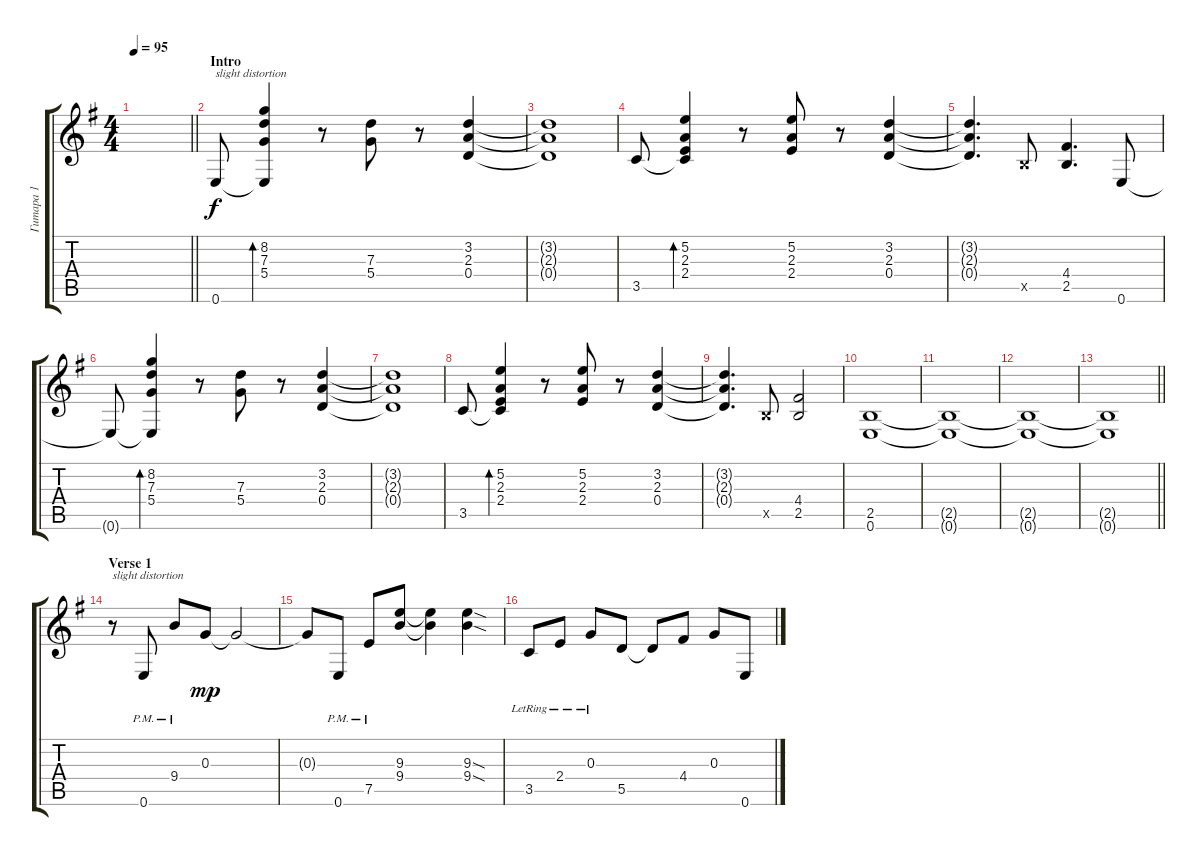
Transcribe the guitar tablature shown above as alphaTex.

\track ("Гитара 1" "Гитара 1") {instrument distortionguitar}
\staff {score tabs}
\tuning (E4 B3 G3 D3 A2 E2) {hide}
\ts (4 4)
\tempo 95
\clef g2
\barLineRight lightlight
\ks eminor
|
\section ("" "Intro")
0.6.8{txt "slight distortion"} (8.2 7.3 5.4 0.6{t}).4{bd 60} r.8 (7.3 5.4).8 r.8 (3.2 2.3 0.4).4 |
(3.2{t} 2.3{t} 0.4{t}).1 |
3.5.8 (5.2 2.3 2.4 3.5{t}).4{bd 60} r.8 (5.2 2.3 2.4).8 r.8 (3.2 2.3 0.4).4 |
(3.2{t} 2.3{t} 0.4{t}).4{d} 2.5{x}.8 (4.4 2.5).4{d} 0.6.8 |
0.6{t}.8 (8.2 7.3 5.4 0.6{t}).4{bd 60} r.8 (7.3 5.4).8 r.8 (3.2 2.3 0.4).4 |
(3.2{t} 2.3{t} 0.4{t}).1 |
3.5.8 (5.2 2.3 2.4 3.5{t}).4{bd 60} r.8 (5.2 2.3 2.4).8 r.8 (3.2 2.3 0.4).4 |
(3.2{t} 2.3{t} 0.4{t}).4{d} 2.5{x}.8 (4.4 2.5).2 |
(2.5 0.6).1 |
(2.5{t} 0.6{t}).1 |
(2.5{t} 0.6{t}).1 |
\barLineRight lightlight
(2.5{t} 0.6{t}).1 |
\section ("" "Verse 1")
r.8{txt "slight distortion"} 0.6{pm}.8 9.4{pm}.8{dy f} 0.3.8{dy mp} 0.3{t}.2 |
0.3{t}.8 0.6{pm}.8 7.5{pm}.8 (9.3 9.4).8 (9.3{t} 9.4{t}).4 (9.3{sod} 9.4{sod}).4 |
3.5{lr}.8 2.4{lr}.8 0.3{lr}.8 5.5.8 5.5{t}.8 4.4.8 0.3.8 0.6.8
